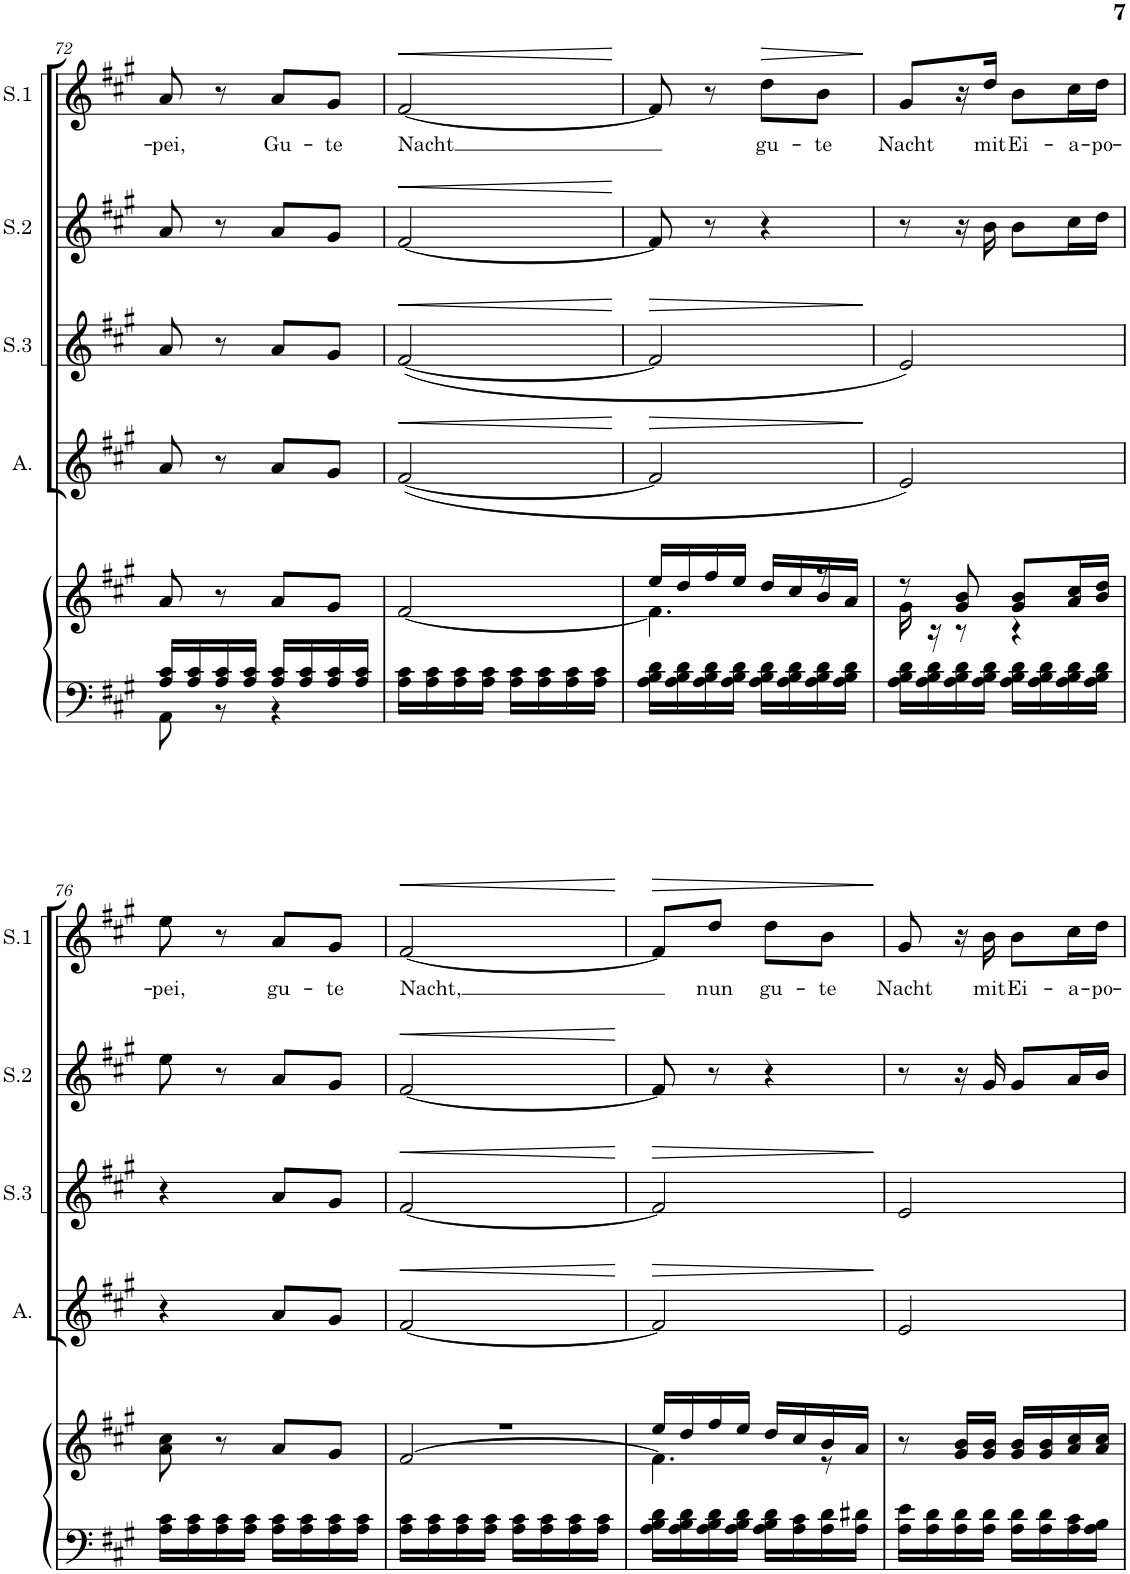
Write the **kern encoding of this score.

**kern	**kern	**kern	**dynam	**kern	**dynam	**kern	**dynam	**kern	**text	**dynam
*part5	*part5	*part4	*part4	*part3	*part3	*part2	*part2	*part1	*part1	*part1
*staff6	*staff5	*staff4	*staff4	*staff3	*staff3	*staff2	*staff2	*staff1	*staff1	*staff1
*I"Piano	*	*I"Alto	*	*I"Soprano3	*	*I"Soprano2	*	*I"Soprano1	*	*
*I'Pno	*	*I'A.	*	*I'S.3	*	*I'S.2	*	*I'S.1	*	*
!!LO:PB:g=z
*clefF4	*clefG2	*clefG2	*	*clefG2	*	*clefG2	*	*clefG2	*	*
*k[f#c#g#]	*k[f#c#g#]	*k[f#c#g#]	*	*k[f#c#g#]	*	*k[f#c#g#]	*	*k[f#c#g#]	*	*
*M2/4	*M2/4	*M2/4	*	*M2/4	*	*M2/4	*	*M2/4	*	*
=72	=72	=72	=72	=72	=72	=72	=72	=72	=72	=72
*^	*	*	*	*	*	*	*	*	*	*
!	!	!	!	!	!	!	!	!	!	!LO:LY:b	!
16A/ 16c#/LL	8AA\	8a/	8a/	.	8a/	.	8a/	.	8a/	-pei,	.
16A/ 16c#/	.	.	.	.	.	.	.	.	.	.	.
16A/ 16c#/	8r	8r	8r	.	8r	.	8r	.	8r	.	.
16A/ 16c#/JJ	.	.	.	.	.	.	.	.	.	.	.
!	!	!	!	!	!	!	!	!	!	!LO:LY:b	!
16A/ 16c#/LL	4r	8a/L	8a/L	.	8a/L	.	8a/L	.	8a/L	Gu-	.
16A/ 16c#/	.	.	.	.	.	.	.	.	.	.	.
!	!	!	!	!	!	!	!	!	!	!LO:LY:b	!
16A/ 16c#/	.	8g#/J	8g#/J	.	8g#/J	.	8g#/J	.	8g#/J	-te	.
16A/ 16c#/JJ	.	.	.	.	.	.	.	.	.	.	.
*v	*v	*	*	*	*	*	*	*	*	*	*
=73	=73	=73	=73	=73	=73	=73	=73	=73	=73	=73
!	!	!	!LO:HP:b	!	!LO:HP:b	!	!LO:HP:b	!	!LO:LY:b	!LO:HP:b
16A\ 16c#\LL	[2f#/	([2f#/	<	([2f#/	<	[2f#/	<	[2f#/	Nacht	<
16A\ 16c#\	.	.	.	.	.	.	.	.	.	.
16A\ 16c#\	.	.	.	.	.	.	.	.	.	.
16A\ 16c#\JJ	.	.	.	.	.	.	.	.	.	.
16A\ 16c#\LL	.	.	.	.	.	.	.	.	.	.
16A\ 16c#\	.	.	.	.	.	.	.	.	.	.
16A\ 16c#\	.	.	.	.	.	.	.	.	.	.
16A\ 16c#\JJ	.	.	.	.	.	.	.	.	.	.
.	.	.	[	.	[	.	[	.	.	[
=74	=74	=74	=74	=74	=74	=74	=74	=74	=74	=74
*	*^	*	*	*	*	*	*	*	*	*
!	!	!	!	!LO:HP:b	!	!LO:HP:b	!	!	!	!	!
16A\ 16B\ 16d\LL	4.f#\]	16ee/LL	2f#/]	>	2f#/]	>	8f#/]	.	8f#/]	.	.
16A\ 16B\ 16d\	.	16dd/	.	.	.	.	.	.	.	.	.
16A\ 16B\ 16d\	.	16ff#/	.	.	.	.	8r	.	8r	.	.
16A\ 16B\ 16d\JJ	.	16ee/JJ	.	.	.	.	.	.	.	.	.
!	!	!	!	!	!	!	!	!	!	!LO:LY:b	!LO:HP:b
16A\ 16B\ 16d\LL	.	16dd/LL	.	.	.	.	4r	.	8dd\L	gu-	>
16A\ 16B\ 16d\	.	16cc#/	.	.	.	.	.	.	.	.	.
!	!	!	!	!	!	!	!	!	!	!LO:LY:b	!
16A\ 16B\ 16d\	8r	16b/	.	.	.	.	.	.	8b\J	-te	.
16A\ 16B\ 16d\JJ	.	16a/JJ	.	.	.	.	.	.	.	.	.
*	*v	*v	*	*	*	*	*	*	*	*	*
.	.	.	]	.	]	.	.	.	.	]
=75	=75	=75	=75	=75	=75	=75	=75	=75	=75	=75
*	*^	*	*	*	*	*	*	*	*	*
!	!	!	!	!	!	!	!	!	!	!LO:LY:b	!
16A\ 16B\ 16d\LL	8r	16g#\	2e/)	.	2e/)	.	8r	.	8g#/L	Nacht	.
16A\ 16B\ 16d\	.	16r	.	.	.	.	.	.	.	.	.
16A\ 16B\ 16d\	8g#/ 8b/	8r	.	.	.	.	16r	.	16r	.	.
!	!	!	!	!	!	!	!	!	!	!LO:LY:b	!
16A\ 16B\ 16d\JJ	.	.	.	.	.	.	16b\	.	16dd/JJ	mit	.
!	!	!	!	!	!	!	!	!	!	!LO:LY:b	!
16A\ 16B\ 16d\LL	8g#/ 8b/L	4r	.	.	.	.	8b\L	.	8b\L	Ei-	.
16A\ 16B\ 16d\	.	.	.	.	.	.	.	.	.	.	.
!	!	!	!	!	!	!	!	!	!	!LO:LY:b	!
16A\ 16B\ 16d\	16a/ 16cc#/L	.	.	.	.	.	16cc#\L	.	16cc#\L	-a-	.
!	!	!	!	!	!	!	!	!	!	!LO:LY:b	!
16A\ 16B\ 16d\JJ	16b/ 16dd/JJ	.	.	.	.	.	16dd\JJ	.	16dd\JJ	-po-	.
*	*v	*v	*	*	*	*	*	*	*	*	*
!!LO:LB:g=z
=76	=76	=76	=76	=76	=76	=76	=76	=76	=76	=76
!	!	!	!	!	!	!	!	!	!LO:LY:b	!
16A\ 16c#\LL	8a\ 8cc#\	4r	.	4r	.	8ee\	.	8ee\	-pei,	.
16A\ 16c#\	.	.	.	.	.	.	.	.	.	.
16A\ 16c#\	8r	.	.	.	.	8r	.	8r	.	.
16A\ 16c#\JJ	.	.	.	.	.	.	.	.	.	.
!	!	!	!	!	!	!	!	!	!LO:LY:b	!
16A\ 16c#\LL	8a/L	8a/L	.	8a/L	.	8a/L	.	8a/L	gu-	.
16A\ 16c#\	.	.	.	.	.	.	.	.	.	.
!	!	!	!	!	!	!	!	!	!LO:LY:b	!
16A\ 16c#\	8g#/J	8g#/J	.	8g#/J	.	8g#/J	.	8g#/J	-te	.
16A\ 16c#\JJ	.	.	.	.	.	.	.	.	.	.
=77	=77	=77	=77	=77	=77	=77	=77	=77	=77	=77
*	*^	*	*	*	*	*	*	*	*	*
!	!	!	!	!LO:HP:b	!	!LO:HP:b	!	!LO:HP:b	!	!LO:LY:b	!LO:HP:b
16A\ 16c#\LL	2r	[2f#/	[2f#/	<	[2f#/	<	[2f#/	<	[2f#/	Nacht,	<
16A\ 16c#\	.	.	.	.	.	.	.	.	.	.	.
16A\ 16c#\	.	.	.	.	.	.	.	.	.	.	.
16A\ 16c#\JJ	.	.	.	.	.	.	.	.	.	.	.
16A\ 16c#\LL	.	.	.	.	.	.	.	.	.	.	.
16A\ 16c#\	.	.	.	.	.	.	.	.	.	.	.
16A\ 16c#\	.	.	.	.	.	.	.	.	.	.	.
16A\ 16c#\JJ	.	.	.	.	.	.	.	.	.	.	.
*	*v	*v	*	*	*	*	*	*	*	*	*
.	.	.	[	.	[	.	[	.	.	[
=78	=78	=78	=78	=78	=78	=78	=78	=78	=78	=78
*	*^	*	*	*	*	*	*	*	*	*
!	!	!	!	!LO:HP:b	!	!LO:HP:b	!	!	!	!	!LO:HP:b
16A\ 16B\ 16d\LL	16ee/LL	4.f#\]	2f#/]	>	2f#/]	>	8f#/]	.	8f#/L]	.	>
16A\ 16B\ 16d\	16dd/	.	.	.	.	.	.	.	.	.	.
!	!	!	!	!	!	!	!	!	!	!LO:LY:b	!
16A\ 16B\ 16d\	16ff#/	.	.	.	.	.	8r	.	8dd/J	nun	.
16A\ 16B\ 16d\JJ	16ee/JJ	.	.	.	.	.	.	.	.	.	.
!	!	!	!	!	!	!	!	!	!	!LO:LY:b	!
16A\ 16B\ 16d\LL	16dd/LL	.	.	.	.	.	4r	.	8dd\L	gu-	.
16A\ 16c#\	16cc#/	.	.	.	.	.	.	.	.	.	.
!	!	!	!	!	!	!	!	!	!	!LO:LY:b	!
16A\ 16d\	16b/	8r	.	.	.	.	.	.	8b\J	-te	.
16A\ 16d#X\JJ	16a/JJ	.	.	.	.	.	.	.	.	.	.
*	*v	*v	*	*	*	*	*	*	*	*	*
.	.	.	]	.	]	.	.	.	.	]
=79	=79	=79	=79	=79	=79	=79	=79	=79	=79	=79
!	!	!	!	!	!	!	!	!	!LO:LY:b	!
16A\ 16e\LL	8r	2e/	.	2e/	.	8r	.	8g#/	Nacht	.
16A\ 16d\	.	.	.	.	.	.	.	.	.	.
16A\ 16d\	16g#/ 16b/LL	.	.	.	.	16r	.	16r	.	.
!	!	!	!	!	!	!	!	!	!LO:LY:b	!
16A\ 16d\JJ	16g#/ 16b/JJ	.	.	.	.	16g#/	.	16b\	mit	.
!	!	!	!	!	!	!	!	!	!LO:LY:b	!
16A\ 16d\LL	16g#/ 16b/LL	.	.	.	.	8g#/L	.	8b\L	Ei-	.
16A\ 16d\	16g#/ 16b/	.	.	.	.	.	.	.	.	.
!	!	!	!	!	!	!	!	!	!LO:LY:b	!
16A\ 16c#\	16a/ 16cc#/	.	.	.	.	16a/L	.	16cc#\L	-a-	.
!	!	!	!	!	!	!	!	!	!LO:LY:b	!
16A\ 16B\JJ	16a/ 16cc#/JJ	.	.	.	.	16b/JJ	.	16dd\JJ	-po-	.
=	=	=	=	=	=	=	=	=	=	=
*-	*-	*-	*-	*-	*-	*-	*-	*-	*-	*-
